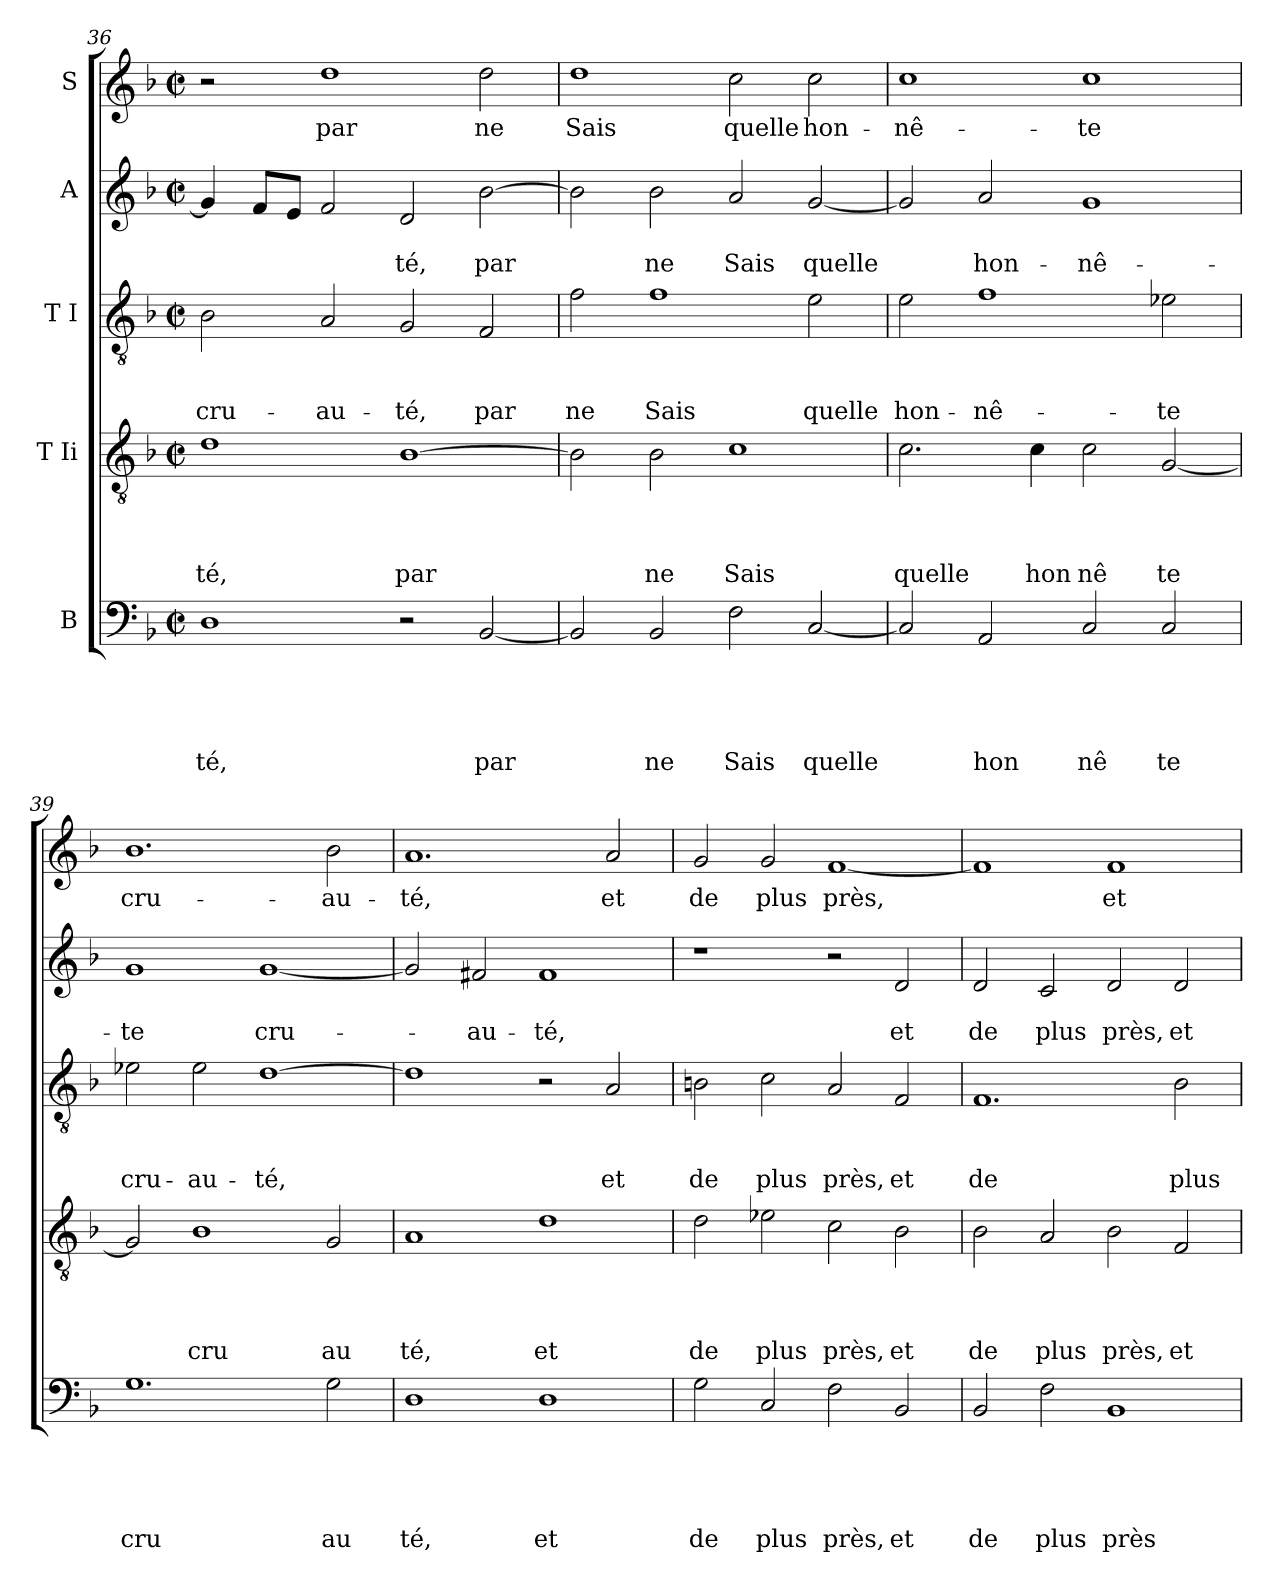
**kern	**text	**text	**text	**text	**text	**kern	**text	**text	**text	**text	**kern	**text	**text	**text	**kern	**text	**text	**kern	**text
*part5	*part5	*part5	*part5	*part5	*part5	*part4	*part4	*part4	*part4	*part4	*part3	*part3	*part3	*part3	*part2	*part2	*part2	*part1	*part1
*staff5	*staff5	*staff5	*staff5	*staff5	*staff5	*staff4	*staff4	*staff4	*staff4	*staff4	*staff3	*staff3	*staff3	*staff3	*staff2	*staff2	*staff2	*staff1	*staff1
*I"B	*	*	*	*	*	*I"T Ii	*	*	*	*	*I"T I	*	*	*	*I"A	*	*	*I"S	*
!!LO:LB:g=z
*clefF4	*	*	*	*	*	*clefGv2	*	*	*	*	*clefGv2	*	*	*	*clefG2	*	*	*clefG2	*
*k[b-]	*	*	*	*	*	*k[b-]	*	*	*	*	*k[b-]	*	*	*	*k[b-]	*	*	*k[b-]	*
*F:	*	*	*	*	*	*F:	*	*	*	*	*F:	*	*	*	*F:	*	*	*F:	*
*M2/2	*	*	*	*	*	*M2/2	*	*	*	*	*M2/2	*	*	*	*M2/2	*	*	*M2/2	*
*met(c|)	*	*	*	*	*	*met(c|)	*	*	*	*	*met(c|)	*	*	*	*met(c|)	*	*	*met(c|)	*
=36	=36	=36	=36	=36	=36	=36	=36	=36	=36	=36	=36	=36	=36	=36	=36	=36	=36	=36	=36
!	!	!	!	!	!LO:LY:b	!	!	!	!	!LO:LY:b	!	!	!	!LO:LY:b	!	!	!	!	!
1D	.	.	.	.	té,	1d	.	.	.	té,	2B-\	.	.	cru-	4g/]	.	.	2r	.
.	.	.	.	.	.	.	.	.	.	.	.	.	.	.	8f/L	.	.	.	.
.	.	.	.	.	.	.	.	.	.	.	.	.	.	.	8e/J	.	.	.	.
!	!	!	!	!	!	!	!	!	!	!	!	!	!	!LO:LY:b	!	!	!	!	!LO:LY:b
.	.	.	.	.	.	.	.	.	.	.	2A/	.	.	-au-	2f/	.	.	1dd	par
!	!	!	!	!	!	!	!	!	!	!LO:LY:b	!	!	!	!LO:LY:b	!	!	!LO:LY:b	!	!
2r	.	.	.	.	.	[>1B-	.	.	.	par	2G/	.	.	-té,	2d/	.	té,	.	.
!	!	!	!	!	!LO:LY:b	!	!	!	!	!	!	!	!	!LO:LY:b	!	!	!LO:LY:b	!	!LO:LY:b
[<2BB-/	.	.	.	.	par	.	.	.	.	.	2F/	.	.	par	[>2b-\	.	par	2dd\	ne
=37	=37	=37	=37	=37	=37	=37	=37	=37	=37	=37	=37	=37	=37	=37	=37	=37	=37	=37	=37
!	!	!	!	!	!	!	!	!	!	!	!	!	!	!LO:LY:b	!	!	!	!	!LO:LY:b
2BB-/]	.	.	.	.	.	2B-\]	.	.	.	.	2f\	.	.	ne	2b-\]	.	.	1dd	Sais
!	!	!	!	!	!LO:LY:b	!	!	!	!	!LO:LY:b	!	!	!	!LO:LY:b	!	!	!LO:LY:b	!	!
2BB-/	.	.	.	.	ne	2B-\	.	.	.	ne	1f	.	.	Sais	2b-\	.	ne	.	.
!	!	!	!	!	!LO:LY:b	!	!	!	!	!LO:LY:b	!	!	!	!	!	!	!LO:LY:b	!	!LO:LY:b
2F\	.	.	.	.	Sais	1c	.	.	.	Sais	.	.	.	.	2a/	.	Sais	2cc\	quelle
!	!	!	!	!	!LO:LY:b	!	!	!	!	!	!	!	!	!LO:LY:b	!	!	!LO:LY:b	!	!LO:LY:b
[<2C/	.	.	.	.	quelle	.	.	.	.	.	2e\	.	.	quelle	[<2g/	.	quelle	2cc\	hon-
=38	=38	=38	=38	=38	=38	=38	=38	=38	=38	=38	=38	=38	=38	=38	=38	=38	=38	=38	=38
!	!	!	!	!	!	!	!	!	!	!LO:LY:b	!	!	!	!LO:LY:b	!	!	!	!	!LO:LY:b
2C/]	.	.	.	.	.	2.c\	.	.	.	quelle	2e\	.	.	hon-	2g/]	.	.	1cc	-nê-
!	!	!	!	!	!LO:LY:b	!	!	!	!	!	!	!	!	!LO:LY:b	!	!	!LO:LY:b	!	!
2AA/	.	.	.	.	hon	.	.	.	.	.	1f	.	.	-nê-	2a/	.	hon-	.	.
!	!	!	!	!	!	!	!	!	!	!LO:LY:b	!	!	!	!	!	!	!	!	!
.	.	.	.	.	.	4c\	.	.	.	hon	.	.	.	.	.	.	.	.	.
!	!	!	!	!	!LO:LY:b	!	!	!	!	!LO:LY:b	!	!	!	!	!	!	!LO:LY:b	!	!LO:LY:b
2C/	.	.	.	.	nê	2c\	.	.	.	nê	.	.	.	.	1g	.	-nê-	1cc	-te
!	!	!	!	!	!LO:LY:b	!	!	!	!	!LO:LY:b	!	!	!	!LO:LY:b	!	!	!	!	!
2C/	.	.	.	.	te	[<2G/	.	.	.	te	2e-X\	.	.	-te	.	.	.	.	.
=39	=39	=39	=39	=39	=39	=39	=39	=39	=39	=39	=39	=39	=39	=39	=39	=39	=39	=39	=39
!	!	!	!	!	!LO:LY:b	!	!	!	!	!	!	!	!	!LO:LY:b	!	!	!LO:LY:b	!	!LO:LY:b
1.G	.	.	.	.	cru	2G/]	.	.	.	.	2e-X\	.	.	cru-	1g	.	-te	1.b-	cru-
!	!	!	!	!	!	!	!	!	!	!LO:LY:b	!	!	!	!LO:LY:b	!	!	!	!	!
.	.	.	.	.	.	1B-	.	.	.	cru	2e-\	.	.	-au-	.	.	.	.	.
!	!	!	!	!	!	!	!	!	!	!	!	!	!	!LO:LY:b	!	!	!LO:LY:b	!	!
.	.	.	.	.	.	.	.	.	.	.	[>1d	.	.	-té,	[<1g	.	cru-	.	.
!	!	!	!	!	!LO:LY:b	!	!	!	!	!LO:LY:b	!	!	!	!	!	!	!	!	!LO:LY:b
2G\	.	.	.	.	au	2G/	.	.	.	au	.	.	.	.	.	.	.	2b-\	-au-
=40	=40	=40	=40	=40	=40	=40	=40	=40	=40	=40	=40	=40	=40	=40	=40	=40	=40	=40	=40
!	!	!	!	!	!LO:LY:b	!	!	!	!	!LO:LY:b	!	!	!	!	!	!	!	!	!LO:LY:b
1D	.	.	.	.	té,	1A	.	.	.	té,	1d]	.	.	.	2g/]	.	.	1.a	-té,
!	!	!	!	!	!	!	!	!	!	!	!	!	!	!	!	!	!LO:LY:b	!	!
.	.	.	.	.	.	.	.	.	.	.	.	.	.	.	2f#X/	.	-au-	.	.
!	!	!	!	!	!LO:LY:b	!	!	!	!	!LO:LY:b	!	!	!	!	!	!	!LO:LY:b	!	!
1D	.	.	.	.	et	1d	.	.	.	et	2r	.	.	.	1f#	.	-té,	.	.
!	!	!	!	!	!	!	!	!	!	!	!	!	!	!LO:LY:b	!	!	!	!	!LO:LY:b
.	.	.	.	.	.	.	.	.	.	.	2A/	.	.	et	.	.	.	2a/	et
!!LO:PB:g=z
=41	=41	=41	=41	=41	=41	=41	=41	=41	=41	=41	=41	=41	=41	=41	=41	=41	=41	=41	=41
!	!	!	!	!	!LO:LY:b	!	!	!	!	!LO:LY:b	!	!	!	!LO:LY:b	!	!	!	!	!LO:LY:b
2G\	.	.	.	.	de	2d\	.	.	.	de	2Bn\	.	.	de	1r	.	.	2g/	de
!	!	!	!	!	!LO:LY:b	!	!	!	!	!LO:LY:b	!	!	!	!LO:LY:b	!	!	!	!	!LO:LY:b
2C/	.	.	.	.	plus	2e-X\	.	.	.	plus	2c\	.	.	plus	.	.	.	2g/	plus
!	!	!	!	!	!LO:LY:b	!	!	!	!	!LO:LY:b	!	!	!	!LO:LY:b	!	!	!	!	!LO:LY:b
2F\	.	.	.	.	près,	2c\	.	.	.	près,	2A/	.	.	près,	2r	.	.	[<1f	près,
!	!	!	!	!	!LO:LY:b	!	!	!	!	!LO:LY:b	!	!	!	!LO:LY:b	!	!	!LO:LY:b	!	!
2BB-/	.	.	.	.	et	2B-\	.	.	.	et	2F/	.	.	et	2d/	.	et	.	.
=42	=42	=42	=42	=42	=42	=42	=42	=42	=42	=42	=42	=42	=42	=42	=42	=42	=42	=42	=42
!	!	!	!	!	!LO:LY:b	!	!	!	!	!LO:LY:b	!	!	!	!LO:LY:b	!	!	!LO:LY:b	!	!
2BB-/	.	.	.	.	de	2B-\	.	.	.	de	1.F	.	.	de	2d/	.	de	1f]	.
!	!	!	!	!	!LO:LY:b	!	!	!	!	!LO:LY:b	!	!	!	!	!	!	!LO:LY:b	!	!
2F\	.	.	.	.	plus	2A/	.	.	.	plus	.	.	.	.	2c/	.	plus	.	.
!	!	!	!	!	!LO:LY:b	!	!	!	!	!LO:LY:b	!	!	!	!	!	!	!LO:LY:b	!	!LO:LY:b
1BB-	.	.	.	.	près	2B-\	.	.	.	près,	.	.	.	.	2d/	.	près,	1f	et
!	!	!	!	!	!	!	!	!	!	!LO:LY:b	!	!	!	!LO:LY:b	!	!	!LO:LY:b	!	!
.	.	.	.	.	.	2F/	.	.	.	et	2B-\	.	.	plus	2d/	.	et	.	.
=	=	=	=	=	=	=	=	=	=	=	=	=	=	=	=	=	=	=	=
*-	*-	*-	*-	*-	*-	*-	*-	*-	*-	*-	*-	*-	*-	*-	*-	*-	*-	*-	*-
